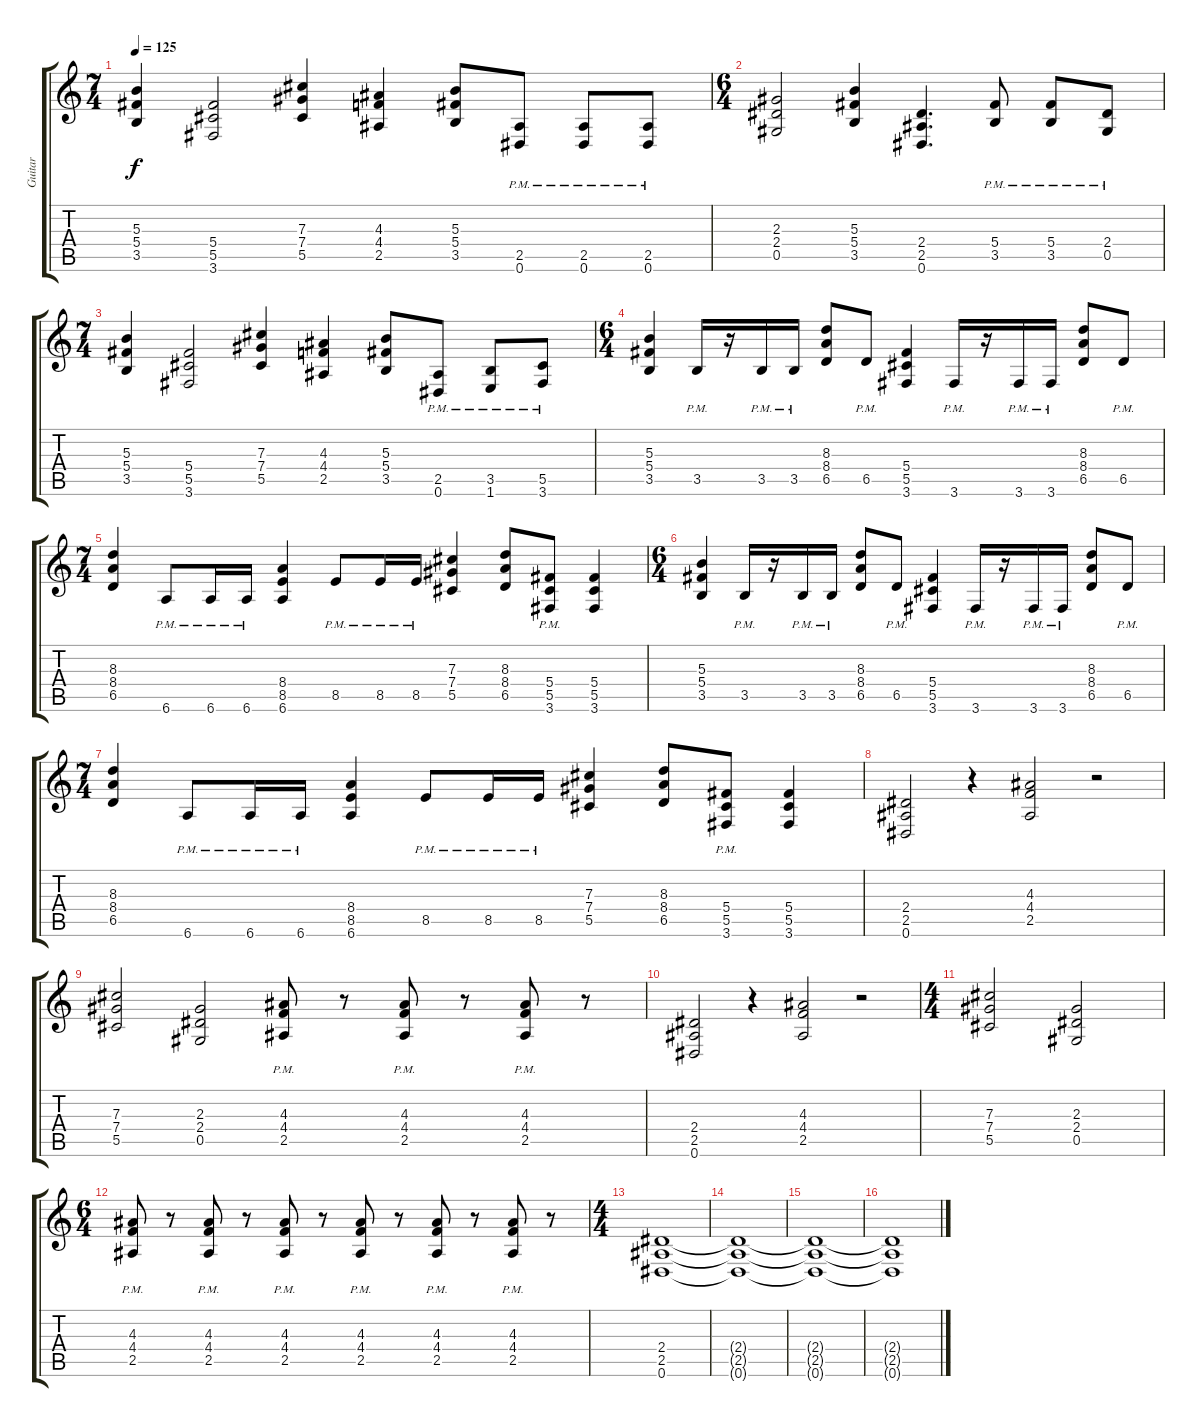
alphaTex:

\track ("Guitar" "Guitar") {instrument overdrivenguitar}
\staff {score tabs}
\tuning (Eb4 Bb3 Gb3 Db3 Ab2 Eb2) {hide}
\ts (7 4)
\tempo 125
\clef g2
\ks c
(5.3 5.4 3.5).4{dy f} (5.4 5.5 3.6).2 (7.3 7.4 5.5).4 (4.3 4.4 2.5).4 (5.3 5.4 3.5).8 (2.5{pm} 0.6{pm}).8 (2.5{pm} 0.6{pm}).8 (2.5{pm} 0.6{pm}).8 |
\ts (6 4)
(2.3 2.4 0.5).2 (5.3 5.4 3.5).4 (2.4 2.5 0.6).4{d} (5.4{pm} 3.5{pm}).8 (5.4{pm} 3.5{pm}).8 (2.4{pm} 0.5{pm}).8 |
\ts (7 4)
(5.3 5.4 3.5).4 (5.4 5.5 3.6).2 (7.3 7.4 5.5).4 (4.3 4.4 2.5).4 (5.3 5.4 3.5).8 (2.5{pm} 0.6{pm}).8 (3.5{pm} 1.6{pm}).8 (5.5{pm} 3.6{pm}).8 |
\ts (6 4)
(5.3 5.4 3.5).4 3.5{pm}.16 r.16 3.5{pm}.16 3.5{pm}.16 (8.3 8.4 6.5).8 6.5{pm}.8 (5.4 5.5 3.6).4 3.6{pm}.16 r.16 3.6{pm}.16 3.6{pm}.16 (8.3 8.4 6.5).8 6.5{pm}.8 |
\ts (7 4)
(8.3 8.4 6.5).4 6.6{pm}.8 6.6{pm}.16 6.6{pm}.16 (8.4 8.5 6.6).4 8.5{pm}.8 8.5{pm}.16 8.5{pm}.16 (7.3 7.4 5.5).4 (8.3 8.4 6.5).8 (5.4{pm} 5.5{pm} 3.6{pm}).8 (5.4 5.5 3.6).4 |
\ts (6 4)
(5.3 5.4 3.5).4 3.5{pm}.16 r.16 3.5{pm}.16 3.5{pm}.16 (8.3 8.4 6.5).8 6.5{pm}.8 (5.4 5.5 3.6).4 3.6{pm}.16 r.16 3.6{pm}.16 3.6{pm}.16 (8.3 8.4 6.5).8 6.5{pm}.8 |
\ts (7 4)
(8.3 8.4 6.5).4 6.6{pm}.8 6.6{pm}.16 6.6{pm}.16 (8.4 8.5 6.6).4 8.5{pm}.8 8.5{pm}.16 8.5{pm}.16 (7.3 7.4 5.5).4 (8.3 8.4 6.5).8 (5.4{pm} 5.5{pm} 3.6{pm}).8 (5.4 5.5 3.6).4 |
(2.4 2.5 0.6).2 r.4 (4.3 4.4 2.5).2 r.2 |
(7.3 7.4 5.5).2 (2.3 2.4 0.5).2 (4.3{pm} 4.4{pm} 2.5{pm}).8 r.8 (4.3{pm} 4.4{pm} 2.5{pm}).8 r.8 (4.3{pm} 4.4{pm} 2.5{pm}).8 r.8 |
(2.4 2.5 0.6).2 r.4 (4.3 4.4 2.5).2 r.2 |
\ts (4 4)
(7.3 7.4 5.5).2 (2.3 2.4 0.5).2 |
\ts (6 4)
(4.3{pm} 4.4{pm} 2.5{pm}).8 r.8 (4.3{pm} 4.4{pm} 2.5{pm}).8 r.8 (4.3{pm} 4.4{pm} 2.5{pm}).8 r.8 (4.3{pm} 4.4{pm} 2.5{pm}).8 r.8 (4.3{pm} 4.4{pm} 2.5{pm}).8 r.8 (4.3{pm} 4.4{pm} 2.5{pm}).8 r.8 |
\ts (4 4)
(2.4 2.5 0.6).1{volume 0} |
(2.4{t} 2.5{t} 0.6{t}).1 |
(2.4{t} 2.5{t} 0.6{t}).1 |
(2.4{t} 2.5{t} 0.6{t}).1
